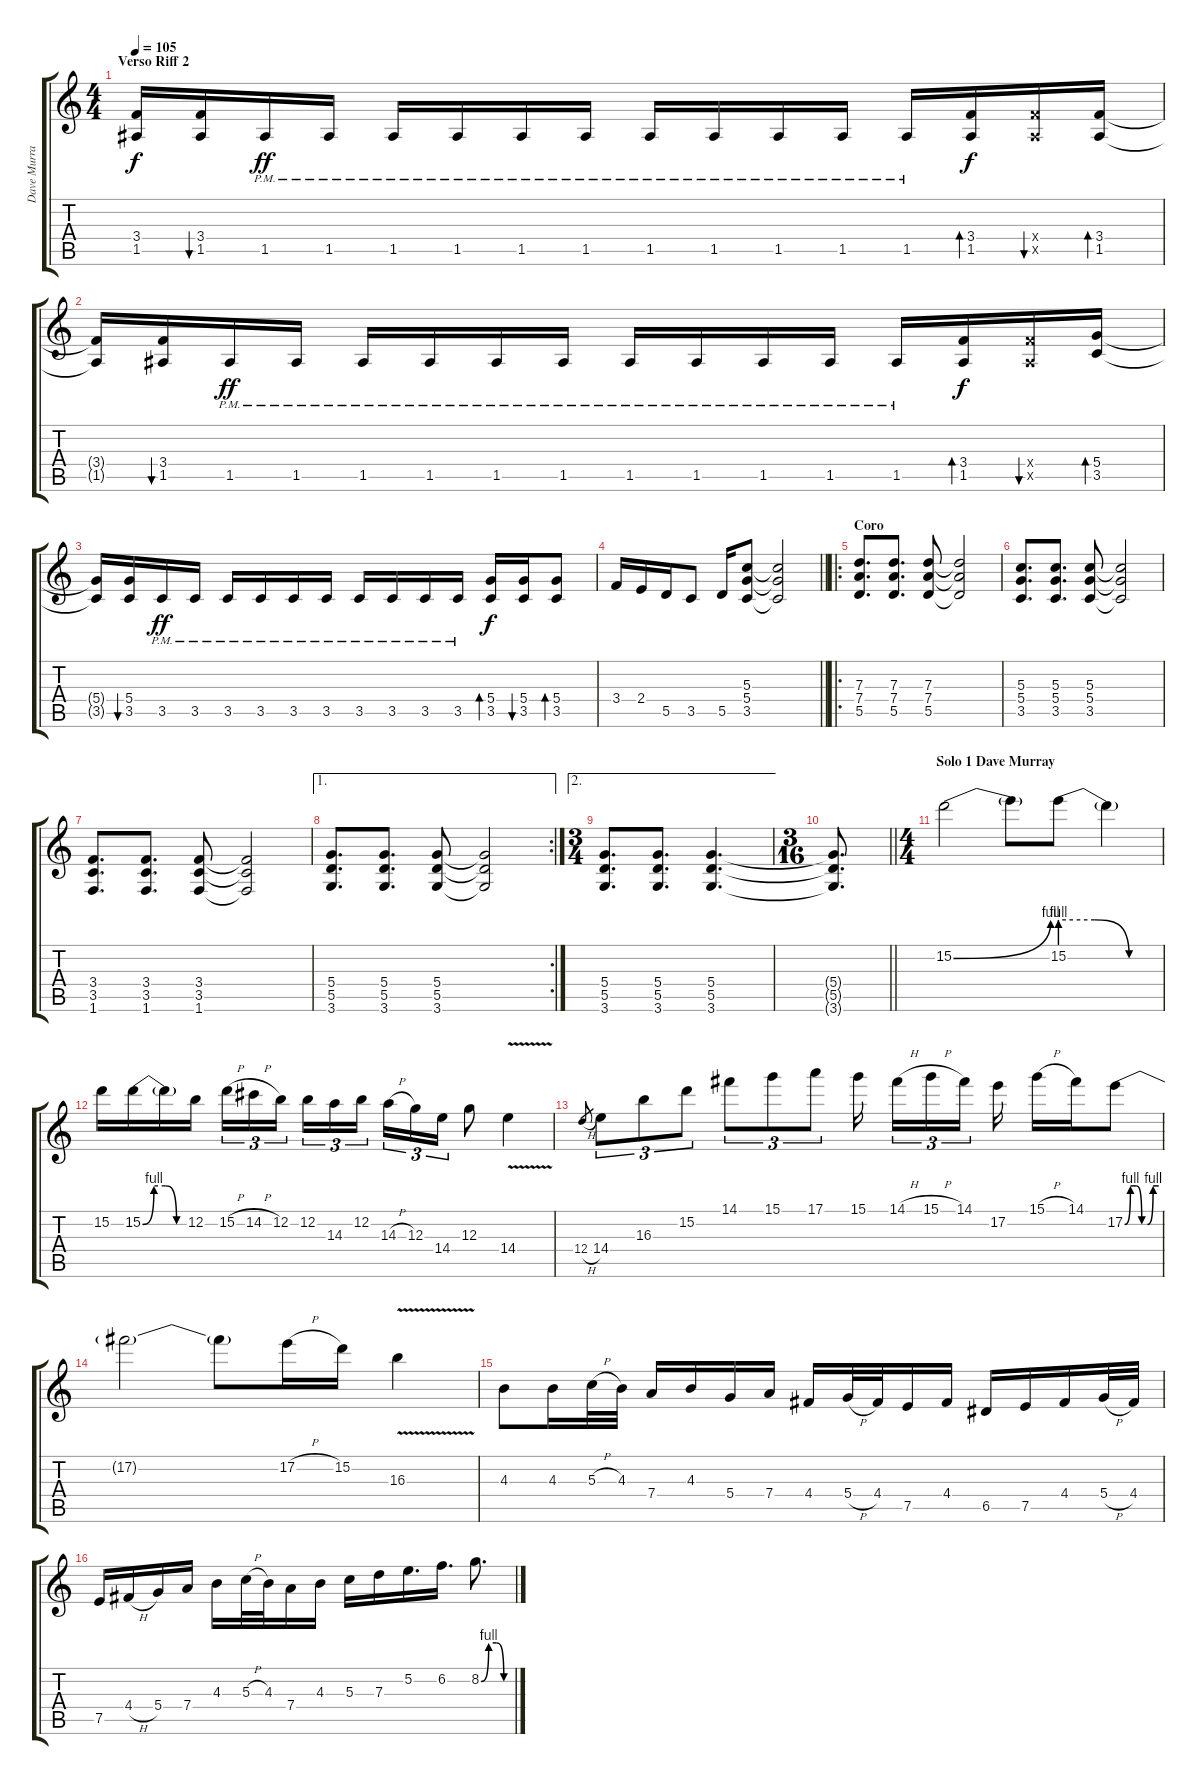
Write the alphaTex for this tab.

\track ("Dave Murray" "Dave Murra") {instrument distortionguitar}
\staff {score tabs}
\tuning (E4 B3 G3 D3 A2 E2) {hide}
\ts (4 4)
\section ("" "Verso Riff 2")
\tempo 105
\clef g2
\ks c
(3.4{t} 1.5{t}).16{dy f} (3.4 1.5).16{bu 30} 1.5{pm}.16{dy ff} 1.5{pm}.16 1.5{pm}.16 1.5{pm}.16 1.5{pm}.16 1.5{pm}.16 1.5{pm}.16 1.5{pm}.16 1.5{pm}.16 1.5{pm}.16 1.5{pm}.16 (3.4 1.5).16{bd 30 dy f} (3.4{x} 1.5{x}).16{bu 30} (3.4 1.5).16{bd 30} |
(3.4{t} 1.5{t}).16 (3.4 1.5).16{bu 30} 1.5{pm}.16{dy ff} 1.5{pm}.16 1.5{pm}.16 1.5{pm}.16 1.5{pm}.16 1.5{pm}.16 1.5{pm}.16 1.5{pm}.16 1.5{pm}.16 1.5{pm}.16 1.5{pm}.16 (3.4 1.5).16{bd 30 dy f} (3.4{x} 1.5{x}).16{bu 30} (5.4 3.5).16{bd 30} |
(5.4{t} 3.5{t}).16 (5.4 3.5).16{bu 30} 3.5{pm}.16{dy ff} 3.5{pm}.16 3.5{pm}.16 3.5{pm}.16 3.5{pm}.16 3.5{pm}.16 3.5{pm}.16 3.5{pm}.16 3.5{pm}.16 3.5{pm}.16 (5.4 3.5).16{bd 30 dy f} (5.4 3.5).16{bu 30} (5.4 3.5).8{bd 30} |
\barLineRight lightlight
3.4.16 2.4.16 5.5.16 3.5.8 5.5.16 (5.3 5.4 3.5).8 (5.3{t} 5.4{t} 3.5{t}).2 |
\ro
\section ("" "Coro")
(7.3 7.4 5.5).8{d} (7.3 7.4 5.5).8{d} (7.3 7.4 5.5).8 (7.3{t} 7.4{t} 5.5{t}).2 |
(5.3 5.4 3.5).8{d} (5.3 5.4 3.5).8{d} (5.3 5.4 3.5).8 (5.3{t} 5.4{t} 3.5{t}).2 |
(3.4 3.5 1.6).8{d} (3.4 3.5 1.6).8{d} (3.4 3.5 1.6).8 (3.4{t} 3.5{t} 1.6{t}).2 |
\ae 1
\rc 2
(5.4 5.5 3.6).8{d} (5.4 5.5 3.6).8{d} (5.4 5.5 3.6).8 (5.4{t} 5.5{t} 3.6{t}).2 |
\ae 2
\ts (3 4)
(5.4 5.5 3.6).8{d} (5.4 5.5 3.6).8{d} (5.4 5.5 3.6).4{d} |
\ts (3 16)
\barLineRight lightlight
(5.4{t} 5.5{t} 3.6{t}).8{d} |
\ts (4 4)
\section ("" "Solo 1 Dave Murray")
15.2{be (bend 0 0 60 4)}.2{volume 16} 15.2{t}.8 15.2{be (custom 0 4 20 4 40 0 60 0)}.8 15.2{t}.4 |
15.2.16 15.2{be (custom 0 0 15 4 30 4 45 0 60 0)}.16 15.2{t}.16 12.2.16 15.2{h}.16{tu (3 2)} 14.2{h}.16{tu (3 2)} 12.2.16{tu (3 2) beam splitsecondary} 12.2.16{tu (3 2)} 14.3.16{tu (3 2)} 12.2.16{tu (3 2)} 14.3{h}.16{tu (3 2)} 12.3.16{tu (3 2)} 14.4.16{tu (3 2)} 12.3.8 14.4{v}.4 |
12.4{h}.8{gr} 14.4.8{tu (3 2)} 16.3.8{tu (3 2)} 15.2.8{tu (3 2)} 14.1.8{tu (3 2)} 15.1.8{tu (3 2)} 17.1.8{tu (3 2)} 15.1.16{beam splitsecondary} 14.1{h}.16{tu (3 2)} 15.1{h}.16{tu (3 2)} 14.1.16{tu (3 2) beam splitsecondary} 17.2.16 15.1{h}.16 14.1.16 17.2{be (custom 0 0 10 4 20 4 30 0 40 0 50 4 60 4)}.8 |
17.2{t}.2 17.2{t}.8 17.2{h}.16 15.2.16 16.3{v}.4 |
4.3.8 4.3.16 5.3{h}.32 4.3.32 7.4.16 4.3.16 5.4.16 7.4.16 4.4.16 5.4{h}.32 4.4.32 7.5.16 4.4.16 6.5.16 7.5.16 4.4.16 5.4{h}.32 4.4.32 |
7.5.16 4.4{h}.16 5.4.16 7.4.16 4.3.16 5.3{h}.32 4.3.32 7.4.16 4.3.16 5.3.16 7.3.16 5.2.16{d} 6.2.16{d} 8.2{be (custom 0 0 15 4 30 4 45 0 60 0)}.8{d}
